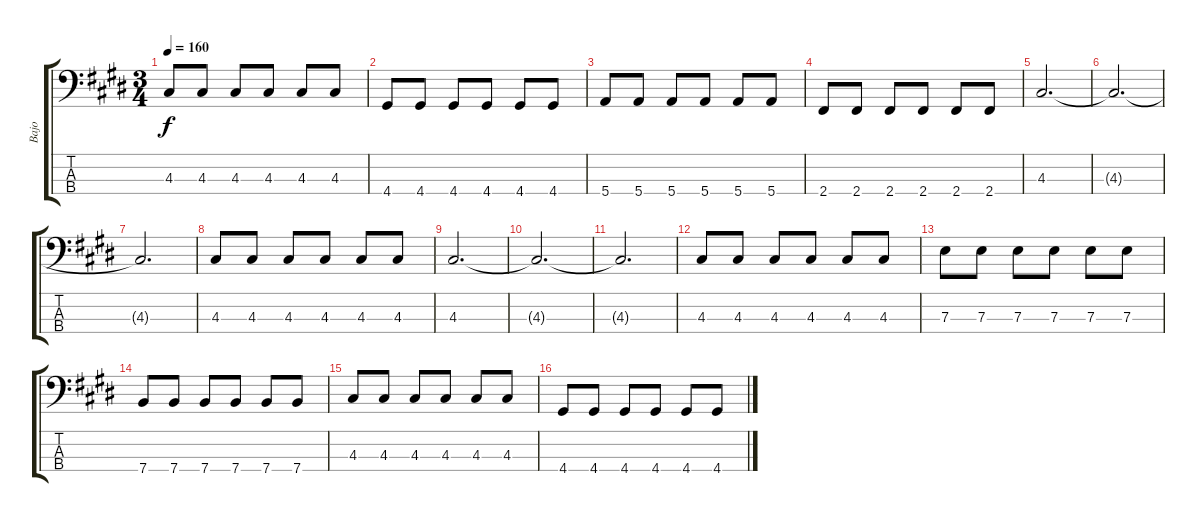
\track ("Bajo" "Bajo") {instrument electricbassfinger}
\staff {score tabs}
\tuning (G2 D2 A1 E1) {hide}
\ts (3 4)
\tempo 160
\clef f4
\ks c#minor
4.3.8{dy f} 4.3.8 4.3.8 4.3.8 4.3.8 4.3.8 |
4.4.8 4.4.8 4.4.8 4.4.8 4.4.8 4.4.8 |
5.4.8 5.4.8 5.4.8 5.4.8 5.4.8 5.4.8 |
2.4.8 2.4.8 2.4.8 2.4.8 2.4.8 2.4.8 |
4.3.2{d} |
4.3{t}.2{d} |
4.3{t}.2{d} |
4.3.8 4.3.8 4.3.8 4.3.8 4.3.8 4.3.8 |
4.3.2{d} |
4.3{t}.2{d} |
4.3{t}.2{d} |
4.3.8 4.3.8 4.3.8 4.3.8 4.3.8 4.3.8 |
7.3.8 7.3.8 7.3.8 7.3.8 7.3.8 7.3.8 |
7.4.8 7.4.8 7.4.8 7.4.8 7.4.8 7.4.8 |
4.3.8 4.3.8 4.3.8 4.3.8 4.3.8 4.3.8 |
4.4.8 4.4.8 4.4.8 4.4.8 4.4.8 4.4.8
